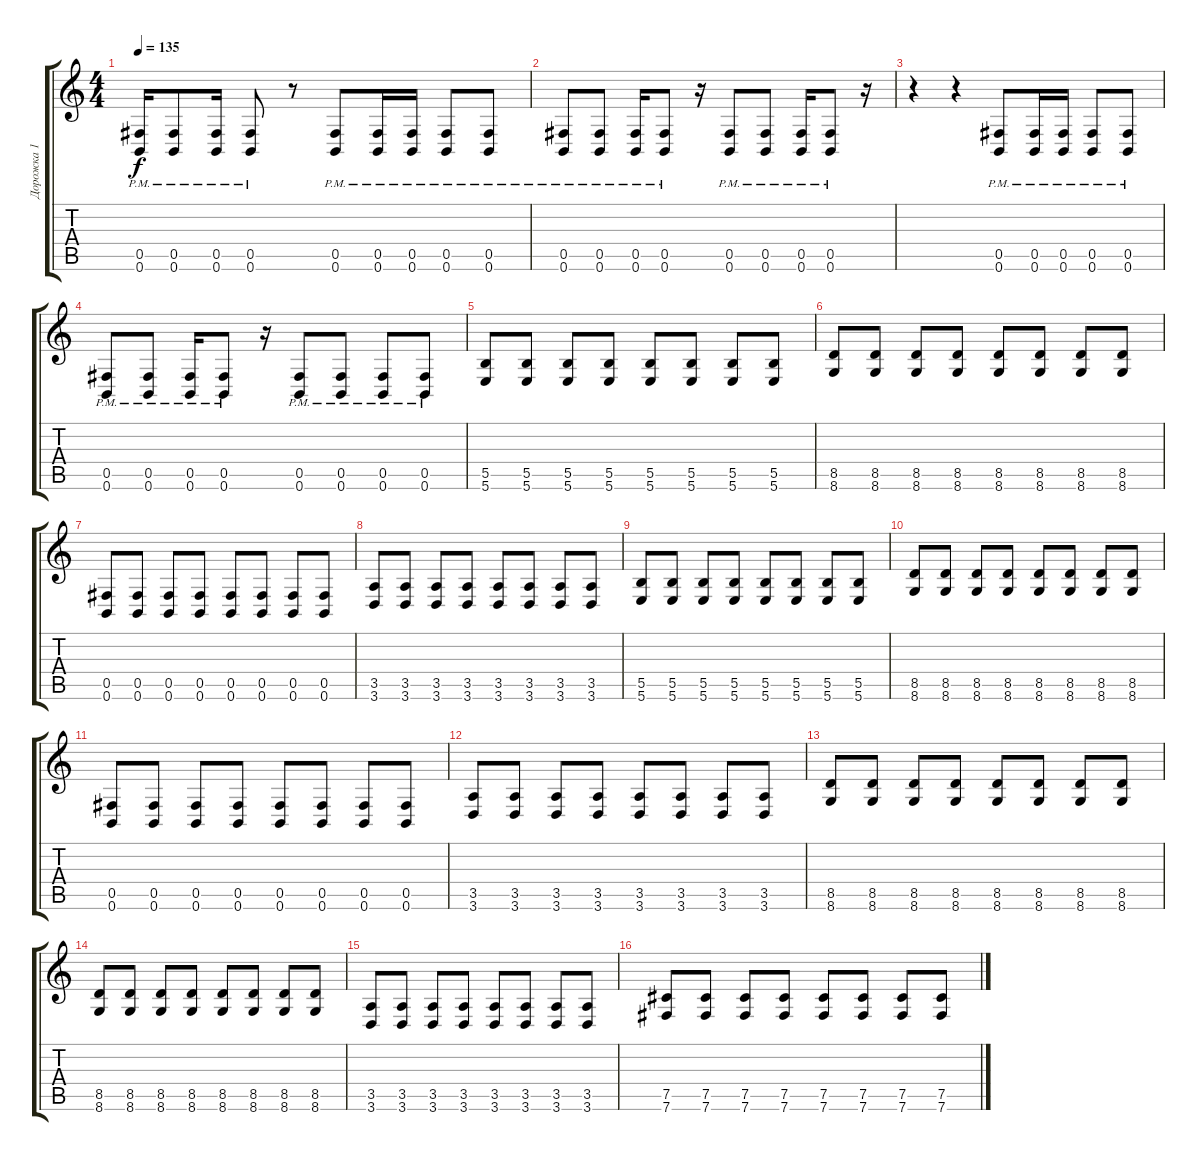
\track ("Дорожка 1" "Дорожка 1") {instrument distortionguitar}
\staff {score tabs}
\tuning (Db4 Ab3 E3 B2 Gb2 B1) {hide}
\ts (4 4)
\tempo 135
\clef g2
\ks c
(0.5{pm} 0.6{pm}).16{dy f} (0.5{pm} 0.6{pm}).8 (0.5{pm} 0.6{pm}).16 (0.5{pm} 0.6{pm}).8 r.8 (0.5{pm} 0.6{pm}).8 (0.5{pm} 0.6{pm}).16 (0.5{pm} 0.6{pm}).16 (0.5{pm} 0.6{pm}).8 (0.5{pm} 0.6{pm}).8 |
(0.5{pm} 0.6{pm}).8 (0.5{pm} 0.6{pm}).8 (0.5{pm} 0.6{pm}).16 (0.5{pm} 0.6{pm}).8 r.16 (0.5{pm} 0.6{pm}).8 (0.5{pm} 0.6{pm}).8 (0.5{pm} 0.6{pm}).16 (0.5{pm} 0.6{pm}).8 r.16 |
r.4 r.4 (0.5{pm} 0.6{pm}).8 (0.5{pm} 0.6{pm}).16 (0.5{pm} 0.6{pm}).16 (0.5{pm} 0.6{pm}).8 (0.5{pm} 0.6{pm}).8 |
(0.5{pm} 0.6{pm}).8 (0.5{pm} 0.6).8 (0.5{pm} 0.6{pm}).16 (0.5{pm} 0.6{pm}).8 r.16 (0.5{pm} 0.6{pm}).8 (0.5{pm} 0.6{pm}).8 (0.5{pm} 0.6{pm}).8 (0.5{pm} 0.6{pm}).8 |
(5.5 5.6).8 (5.5 5.6).8 (5.5 5.6).8 (5.5 5.6).8 (5.5 5.6).8 (5.5 5.6).8 (5.5 5.6).8 (5.5 5.6).8 |
(8.5 8.6).8 (8.5 8.6).8 (8.5 8.6).8 (8.5 8.6).8 (8.5 8.6).8 (8.5 8.6).8 (8.5 8.6).8 (8.5 8.6).8 |
(0.5 0.6).8 (0.5 0.6).8 (0.5 0.6).8 (0.5 0.6).8 (0.5 0.6).8 (0.5 0.6).8 (0.5 0.6).8 (0.5 0.6).8 |
(3.5 3.6).8 (3.5 3.6).8 (3.5 3.6).8 (3.5 3.6).8 (3.5 3.6).8 (3.5 3.6).8 (3.5 3.6).8 (3.5 3.6).8 |
(5.5 5.6).8 (5.5 5.6).8 (5.5 5.6).8 (5.5 5.6).8 (5.5 5.6).8 (5.5 5.6).8 (5.5 5.6).8 (5.5 5.6).8 |
(8.5 8.6).8 (8.5 8.6).8 (8.5 8.6).8 (8.5 8.6).8 (8.5 8.6).8 (8.5 8.6).8 (8.5 8.6).8 (8.5 8.6).8 |
(0.5 0.6).8 (0.5 0.6).8 (0.5 0.6).8 (0.5 0.6).8 (0.5 0.6).8 (0.5 0.6).8 (0.5 0.6).8 (0.5 0.6).8 |
(3.5 3.6).8 (3.5 3.6).8 (3.5 3.6).8 (3.5 3.6).8 (3.5 3.6).8 (3.5 3.6).8 (3.5 3.6).8 (3.5 3.6).8 |
(8.5 8.6).8 (8.5 8.6).8 (8.5 8.6).8 (8.5 8.6).8 (8.5 8.6).8 (8.5 8.6).8 (8.5 8.6).8 (8.5 8.6).8 |
(8.5 8.6).8 (8.5 8.6).8 (8.5 8.6).8 (8.5 8.6).8 (8.5 8.6).8 (8.5 8.6).8 (8.5 8.6).8 (8.5 8.6).8 |
(3.5 3.6).8 (3.5 3.6).8 (3.5 3.6).8 (3.5 3.6).8 (3.5 3.6).8 (3.5 3.6).8 (3.5 3.6).8 (3.5 3.6).8 |
(7.5 7.6).8 (7.5 7.6).8 (7.5 7.6).8 (7.5 7.6).8 (7.5 7.6).8 (7.5 7.6).8 (7.5 7.6).8 (7.5 7.6).8
